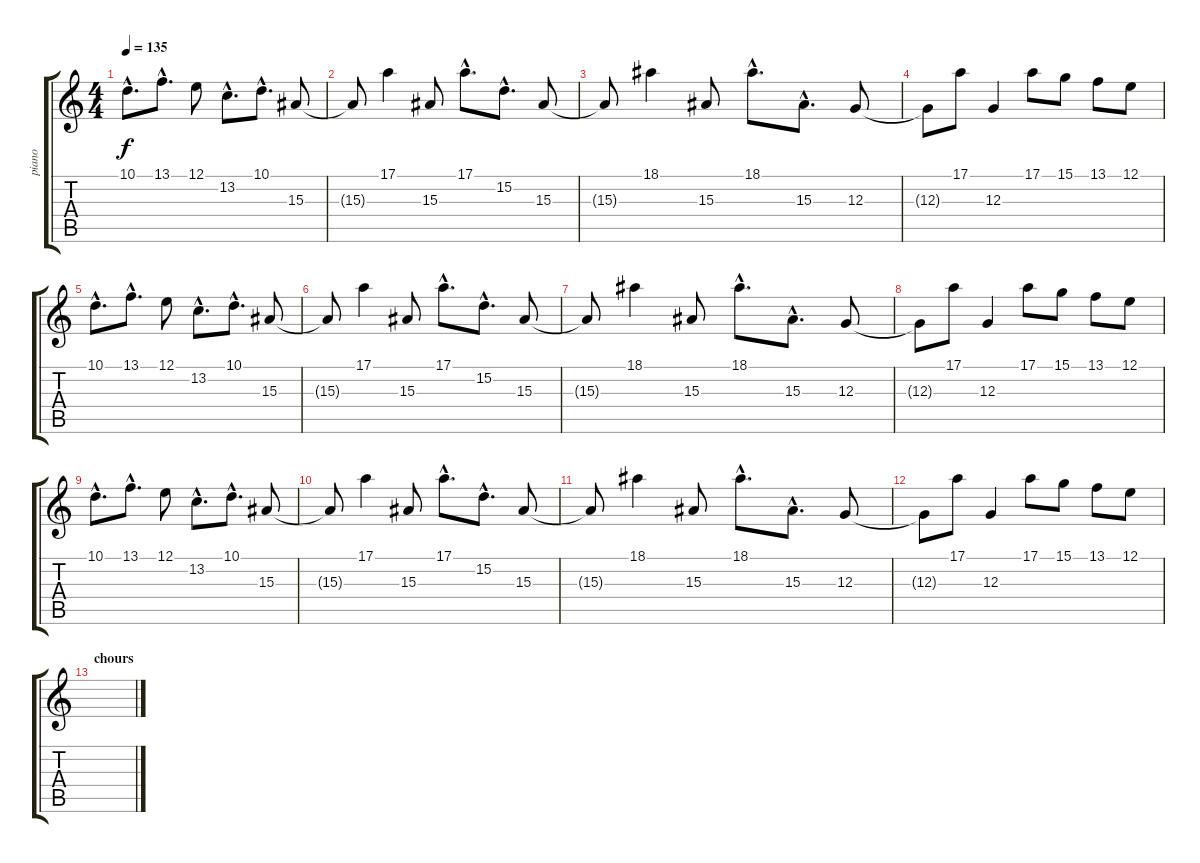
\track ("piano" "piano") {instrument brightacousticpiano}
\staff {score tabs}
\tuning (E4 B3 G3 D3 A2 E2) {hide}
\ts (4 4)
\tempo 135
\clef g2
\ks c
10.1{hac}.8{d dy f} 13.1{hac}.8{d} 12.1.8 13.2{hac}.8{d} 10.1{hac}.8{d} 15.3.8 |
15.3{t}.8 17.1.4 15.3.8 17.1{hac}.8{d} 15.2{hac}.8{d} 15.3.8 |
15.3{t}.8 18.1.4 15.3.8 18.1{hac}.8{d} 15.3{hac}.8{d} 12.3.8 |
12.3{t}.8 17.1.8 12.3.4 17.1.8 15.1.8 13.1.8 12.1.8 |
10.1{hac}.8{d} 13.1{hac}.8{d} 12.1.8 13.2{hac}.8{d} 10.1{hac}.8{d} 15.3.8 |
15.3{t}.8 17.1.4 15.3.8 17.1{hac}.8{d} 15.2{hac}.8{d} 15.3.8 |
15.3{t}.8 18.1.4 15.3.8 18.1{hac}.8{d} 15.3{hac}.8{d} 12.3.8 |
12.3{t}.8 17.1.8 12.3.4 17.1.8 15.1.8 13.1.8 12.1.8 |
10.1{hac}.8{d} 13.1{hac}.8{d} 12.1.8 13.2{hac}.8{d} 10.1{hac}.8{d} 15.3.8 |
15.3{t}.8 17.1.4 15.3.8 17.1{hac}.8{d} 15.2{hac}.8{d} 15.3.8 |
15.3{t}.8 18.1.4 15.3.8 18.1{hac}.8{d} 15.3{hac}.8{d} 12.3.8 |
12.3{t}.8 17.1.8 12.3.4 17.1.8 15.1.8 13.1.8 12.1.8 |
\section ("" "chours")
